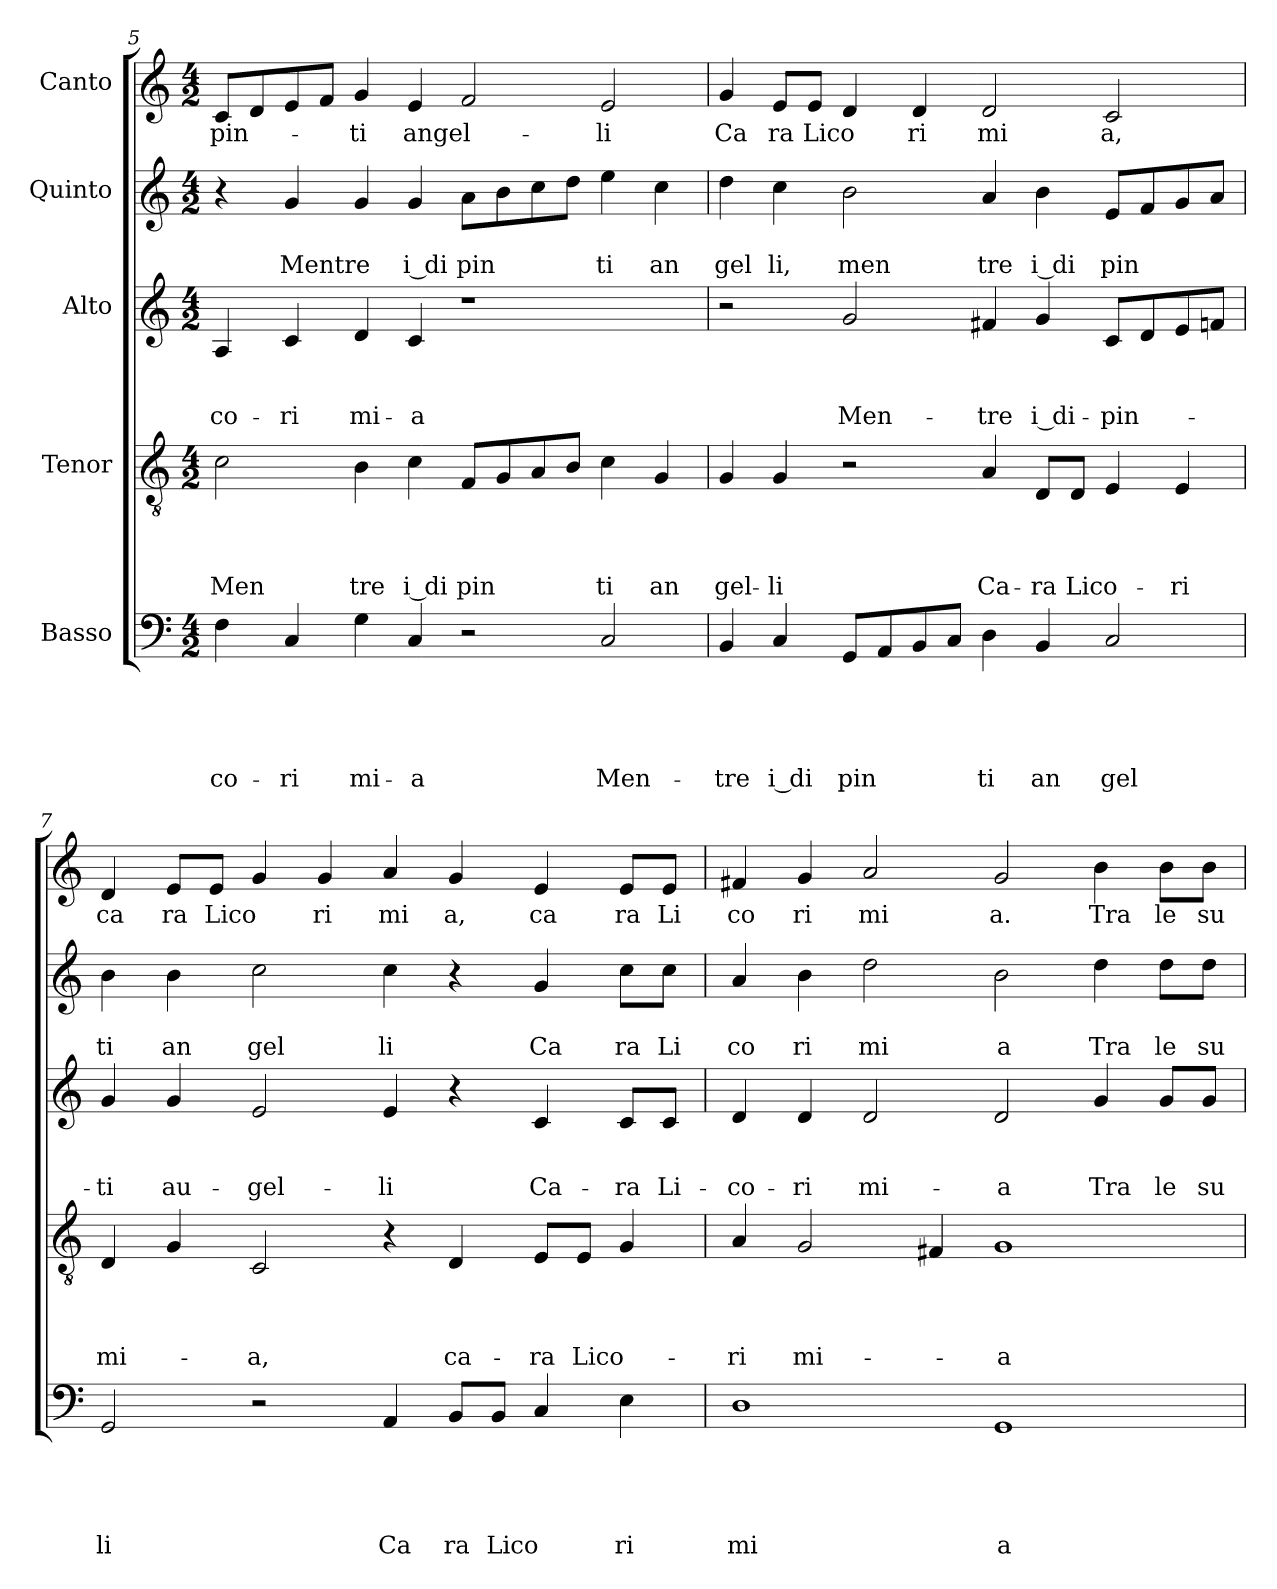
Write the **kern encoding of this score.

**kern	**text	**text	**text	**text	**text	**kern	**text	**text	**text	**text	**kern	**text	**text	**text	**kern	**text	**text	**kern	**text
*part5	*part5	*part5	*part5	*part5	*part5	*part4	*part4	*part4	*part4	*part4	*part3	*part3	*part3	*part3	*part2	*part2	*part2	*part1	*part1
*staff5	*staff5	*staff5	*staff5	*staff5	*staff5	*staff4	*staff4	*staff4	*staff4	*staff4	*staff3	*staff3	*staff3	*staff3	*staff2	*staff2	*staff2	*staff1	*staff1
*I"Basso	*	*	*	*	*	*I"Tenor	*	*	*	*	*I"Alto	*	*	*	*I"Quinto	*	*	*I"Canto	*
*clefF4	*	*	*	*	*	*clefGv2	*	*	*	*	*clefG2	*	*	*	*clefG2	*	*	*clefG2	*
*k[]	*	*	*	*	*	*k[]	*	*	*	*	*k[]	*	*	*	*k[]	*	*	*k[]	*
*C:	*	*	*	*	*	*C:	*	*	*	*	*C:	*	*	*	*C:	*	*	*C:	*
*M4/2	*	*	*	*	*	*M4/2	*	*	*	*	*M4/2	*	*	*	*M4/2	*	*	*M4/2	*
=5	=5	=5	=5	=5	=5	=5	=5	=5	=5	=5	=5	=5	=5	=5	=5	=5	=5	=5	=5
!	!	!	!	!	!LO:LY:b	!	!	!	!	!LO:LY:b	!	!	!	!LO:LY:b	!	!	!	!	!LO:LY:b
4F\	.	.	.	.	-co-	2c\	.	.	.	Men	4A/	.	.	-co-	4r	.	.	8c/L	-pin-
.	.	.	.	.	.	.	.	.	.	.	.	.	.	.	.	.	.	8d/	.
!	!	!	!	!	!LO:LY:b	!	!	!	!	!	!	!	!	!LO:LY:b	!	!	!LO:LY:b	!	!
4C/	.	.	.	.	-ri	.	.	.	.	.	4c/	.	.	-ri	4g/	.	Mentre	8e/	.
.	.	.	.	.	.	.	.	.	.	.	.	.	.	.	.	.	.	8f/J	.
!	!	!	!	!	!LO:LY:b	!	!	!	!	!LO:LY:b:rj	!	!	!	!LO:LY:b	!	!	!	!	!LO:LY:b
4G\	.	.	.	.	mi-	4B\	.	.	.	tre	4d/	.	.	mi-	4g/	.	.	4g/	-ti
!	!	!	!	!	!LO:LY:b	!	!	!	!	!LO:LY:b:rj	!	!	!	!LO:LY:b	!	!	!LO:LY:b:rj	!	!LO:LY:b
4C/	.	.	.	.	-a	4c\	.	.	.	i di	4c/	.	.	-a	4g/	.	i di	4e/	angel-
!	!	!	!	!	!	!	!	!	!	!LO:LY:b	!	!	!	!	!	!	!LO:LY:b	!	!
2r	.	.	.	.	.	8F/L	.	.	.	pin	1r	.	.	.	8a\L	.	pin	2f/	.
.	.	.	.	.	.	8G/	.	.	.	.	.	.	.	.	8b\	.	.	.	.
.	.	.	.	.	.	8A/	.	.	.	.	.	.	.	.	8cc\	.	.	.	.
.	.	.	.	.	.	8B/J	.	.	.	.	.	.	.	.	8dd\J	.	.	.	.
!	!	!	!	!	!LO:LY:b	!	!	!	!	!LO:LY:b	!	!	!	!	!	!	!LO:LY:b	!	!LO:LY:b
2C/	.	.	.	.	Men-	4c\	.	.	.	ti	.	.	.	.	4ee\	.	ti	2e/	-li
!	!	!	!	!	!	!	!	!	!	!LO:LY:b	!	!	!	!	!	!	!LO:LY:b	!	!
.	.	.	.	.	.	4G/	.	.	.	an	.	.	.	.	4cc\	.	an	.	.
!!LO:PB:g=z
=6	=6	=6	=6	=6	=6	=6	=6	=6	=6	=6	=6	=6	=6	=6	=6	=6	=6	=6	=6
!	!	!	!	!	!LO:LY:b:rj	!	!	!	!	!LO:LY:b	!	!	!	!	!	!	!LO:LY:b	!	!LO:LY:b
4BB/	.	.	.	.	-tre	4G/	.	.	.	gel-	2r	.	.	.	4dd\	.	gel	4g/	Ca
!	!	!	!	!	!LO:LY:b:rj	!	!	!	!	!LO:LY:b	!	!	!	!	!	!	!LO:LY:b	!	!LO:LY:b
4C/	.	.	.	.	i di	4G/	.	.	.	-li	.	.	.	.	4cc\	.	li,	8e/L	ra
!	!	!	!	!	!	!	!	!	!	!	!	!	!	!	!	!	!	!	!LO:LY:b
.	.	.	.	.	.	.	.	.	.	.	.	.	.	.	.	.	.	8e/J	Lico
!	!	!	!	!	!LO:LY:b	!	!	!	!	!	!	!	!	!LO:LY:b	!	!	!LO:LY:b	!	!
8GG/L	.	.	.	.	pin	2r	.	.	.	.	2g/	.	.	Men-	2b\	.	men	4d/	.
8AA/	.	.	.	.	.	.	.	.	.	.	.	.	.	.	.	.	.	.	.
!	!	!	!	!	!	!	!	!	!	!	!	!	!	!	!	!	!	!	!LO:LY:b
8BB/	.	.	.	.	.	.	.	.	.	.	.	.	.	.	.	.	.	4d/	ri
8C/J	.	.	.	.	.	.	.	.	.	.	.	.	.	.	.	.	.	.	.
!	!	!	!	!	!LO:LY:b	!	!	!	!	!LO:LY:b	!	!	!	!LO:LY:b:rj	!	!	!LO:LY:b:rj	!	!LO:LY:b
4D\	.	.	.	.	ti	4A/	.	.	.	Ca-	4f#X/	.	.	-tre	4a/	.	tre	2d/	mi
!	!	!	!	!	!LO:LY:b	!	!	!	!	!LO:LY:b	!	!	!	!LO:LY:b:rj	!	!	!LO:LY:b:rj	!	!
4BB/	.	.	.	.	an	8D/L	.	.	.	-ra	4g/	.	.	i di-	4b\	.	i di	.	.
!	!	!	!	!	!	!	!	!	!	!LO:LY:b	!	!	!	!	!	!	!	!	!
.	.	.	.	.	.	8D/J	.	.	.	Lico-	.	.	.	.	.	.	.	.	.
!	!	!	!	!	!LO:LY:b	!	!	!	!	!	!	!	!	!LO:LY:b	!	!	!LO:LY:b	!	!LO:LY:b
2C/	.	.	.	.	gel	4E/	.	.	.	.	8c/L	.	.	-pin-	8e/L	.	pin	2c/	a,
.	.	.	.	.	.	.	.	.	.	.	8d/	.	.	.	8f/	.	.	.	.
!	!	!	!	!	!	!	!	!	!	!LO:LY:b	!	!	!	!	!	!	!	!	!
.	.	.	.	.	.	4E/	.	.	.	-ri	8e/	.	.	.	8g/	.	.	.	.
.	.	.	.	.	.	.	.	.	.	.	8fn/J	.	.	.	8a/J	.	.	.	.
=7	=7	=7	=7	=7	=7	=7	=7	=7	=7	=7	=7	=7	=7	=7	=7	=7	=7	=7	=7
!	!	!	!	!	!LO:LY:b	!	!	!	!	!LO:LY:b	!	!	!	!LO:LY:b	!	!	!LO:LY:b	!	!LO:LY:b
2GG/	.	.	.	.	li	4D/	.	.	.	mi-	4g/	.	.	-ti	4b\	.	ti	4d/	ca
!	!	!	!	!	!	!	!	!	!	!	!	!	!	!LO:LY:b	!	!	!LO:LY:b	!	!LO:LY:b
.	.	.	.	.	.	4G/	.	.	.	.	4g/	.	.	au-	4b\	.	an	8e/L	ra
!	!	!	!	!	!	!	!	!	!	!	!	!	!	!	!	!	!	!	!LO:LY:b
.	.	.	.	.	.	.	.	.	.	.	.	.	.	.	.	.	.	8e/J	Lico
!	!	!	!	!	!	!	!	!	!	!LO:LY:b	!	!	!	!LO:LY:b	!	!	!LO:LY:b	!	!
2r	.	.	.	.	.	2C/	.	.	.	-a,	2e/	.	.	-gel-	2cc\	.	gel	4g/	.
!	!	!	!	!	!	!	!	!	!	!	!	!	!	!	!	!	!	!	!LO:LY:b
.	.	.	.	.	.	.	.	.	.	.	.	.	.	.	.	.	.	4g/	ri
!	!	!	!	!	!LO:LY:b	!	!	!	!	!	!	!	!	!LO:LY:b	!	!	!LO:LY:b	!	!LO:LY:b
4AA/	.	.	.	.	Ca	4r	.	.	.	.	4e/	.	.	-li	4cc\	.	li	4a/	mi
!	!	!	!	!	!LO:LY:b	!	!	!	!	!LO:LY:b	!	!	!	!	!	!	!	!	!LO:LY:b
8BB/L	.	.	.	.	ra	4D/	.	.	.	ca-	4r	.	.	.	4r	.	.	4g/	a,
!	!	!	!	!	!LO:LY:b	!	!	!	!	!	!	!	!	!	!	!	!	!	!
8BB/J	.	.	.	.	Lico	.	.	.	.	.	.	.	.	.	.	.	.	.	.
!	!	!	!	!	!	!	!	!	!	!LO:LY:b	!	!	!	!LO:LY:b	!	!	!LO:LY:b	!	!LO:LY:b
4C/	.	.	.	.	.	8E/L	.	.	.	-ra	4c/	.	.	Ca-	4g/	.	Ca	4e/	ca
!	!	!	!	!	!	!	!	!	!	!LO:LY:b	!	!	!	!	!	!	!	!	!
.	.	.	.	.	.	8E/J	.	.	.	Lico-	.	.	.	.	.	.	.	.	.
!	!	!	!	!	!LO:LY:b	!	!	!	!	!	!	!	!	!LO:LY:b	!	!	!LO:LY:b	!	!LO:LY:b
4E\	.	.	.	.	ri	4G/	.	.	.	.	8c/L	.	.	-ra	8cc\L	.	ra	8e/L	ra
!	!	!	!	!	!	!	!	!	!	!	!	!	!	!LO:LY:b	!	!	!LO:LY:b	!	!LO:LY:b
.	.	.	.	.	.	.	.	.	.	.	8c/J	.	.	Li-	8cc\J	.	Li	8e/J	Li
=8	=8	=8	=8	=8	=8	=8	=8	=8	=8	=8	=8	=8	=8	=8	=8	=8	=8	=8	=8
!	!	!	!	!	!LO:LY:b	!	!	!	!	!LO:LY:b	!	!	!	!LO:LY:b	!	!	!LO:LY:b	!	!LO:LY:b
1D	.	.	.	.	mi	4A/	.	.	.	-ri	4d/	.	.	-co-	4a/	.	co	4f#X/	co
!	!	!	!	!	!	!	!	!	!	!LO:LY:b	!	!	!	!LO:LY:b	!	!	!LO:LY:b	!	!LO:LY:b
.	.	.	.	.	.	2G/	.	.	.	mi-	4d/	.	.	-ri	4b\	.	ri	4g/	ri
!	!	!	!	!	!	!	!	!	!	!	!	!	!	!LO:LY:b	!	!	!LO:LY:b	!	!LO:LY:b
.	.	.	.	.	.	.	.	.	.	.	2d/	.	.	mi-	2dd\	.	mi	2a/	mi
.	.	.	.	.	.	4F#X/	.	.	.	.	.	.	.	.	.	.	.	.	.
!	!	!	!	!	!LO:LY:b	!	!	!	!	!LO:LY:b	!	!	!	!LO:LY:b	!	!	!LO:LY:b	!	!LO:LY:b
1GG	.	.	.	.	a	1G	.	.	.	-a	2d/	.	.	-a	2b\	.	a	2g/	a.
!	!	!	!	!	!	!	!	!	!	!	!	!	!	!LO:LY:b	!	!	!LO:LY:b	!	!LO:LY:b
.	.	.	.	.	.	.	.	.	.	.	4g/	.	.	Tra	4dd\	.	Tra	4b\	Tra
!	!	!	!	!	!	!	!	!	!	!	!	!	!	!LO:LY:b	!	!	!LO:LY:b	!	!LO:LY:b
.	.	.	.	.	.	.	.	.	.	.	8g/L	.	.	le	8dd\L	.	le	8b\L	le
!	!	!	!	!	!	!	!	!	!	!	!	!	!	!LO:LY:b	!	!	!LO:LY:b	!	!LO:LY:b
.	.	.	.	.	.	.	.	.	.	.	8g/J	.	.	su-	8dd\J	.	su	8b\J	su
=	=	=	=	=	=	=	=	=	=	=	=	=	=	=	=	=	=	=	=
*-	*-	*-	*-	*-	*-	*-	*-	*-	*-	*-	*-	*-	*-	*-	*-	*-	*-	*-	*-
